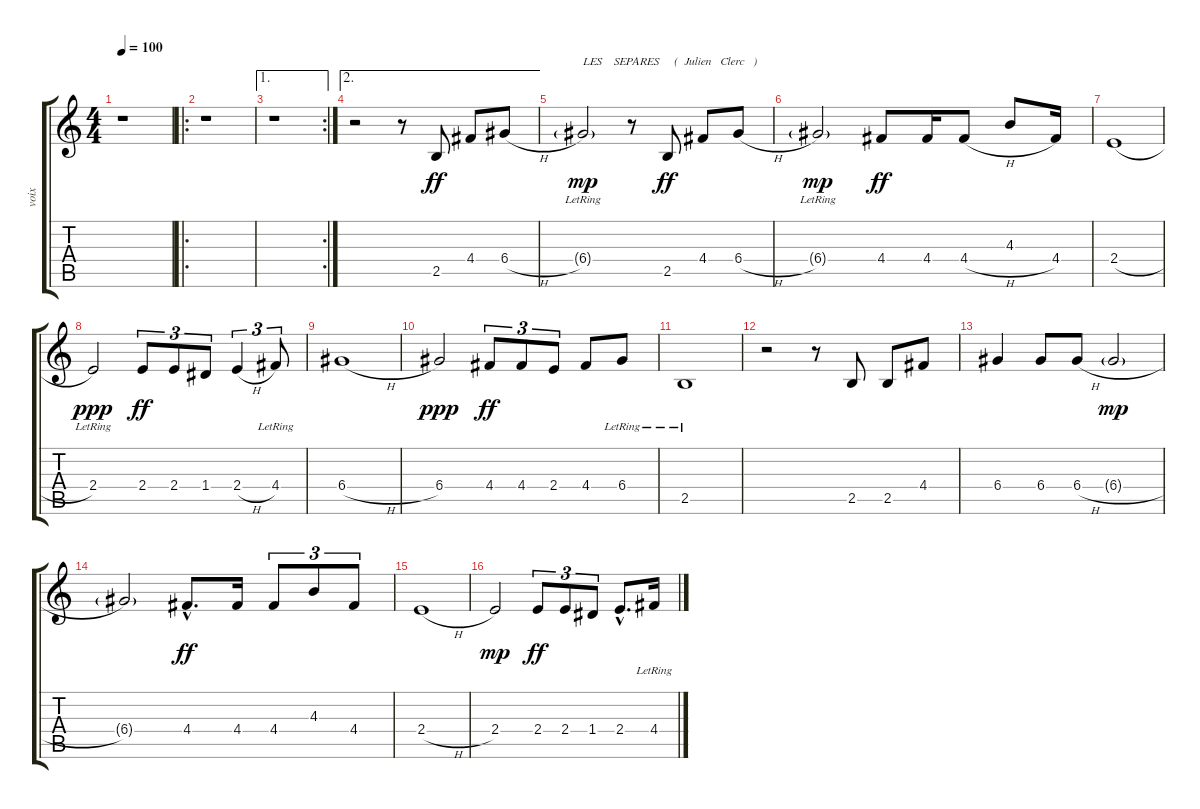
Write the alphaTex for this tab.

\track ("voix" "voix") {instrument celesta}
\staff {score tabs}
\tuning (E5 B4 G4 D4 A3 E3) {hide}
\ts (4 4)
\tempo 100
\clef g2
\ks c
r.1{dy ff instrument celesta} |
\ro
r.1 |
\ae 1
\rc 2
r.1 |
\ae 2
r.2 r.8 2.5.8 4.4.8 6.4{h}.8 |
6.4{g lr}.2{txt "LES    SEPARES     (  Julien   Clerc   )" dy mp} r.8 2.5.8{dy ff} 4.4.8 6.4{h}.8 |
6.4{g lr}.2{dy mp} 4.4.8{dy ff} 4.4.16 4.4{h}.8 4.3.8 4.4.16 |
2.4{h}.1 |
2.4{lr}.2{dy ppp} 2.4.8{tu (3 2) dy ff} 2.4.8{tu (3 2)} 1.4.8{tu (3 2)} 2.4{h}.4{tu (3 2)} 4.4{lr}.8{tu (3 2)} |
6.4{h}.1 |
6.4.2{dy ppp} 4.4.8{tu (3 2) dy ff} 4.4.8{tu (3 2)} 2.4.8{tu (3 2)} 4.4.8 6.4{lr}.8 |
2.5{lr}.1 |
r.2 r.8 2.5.8 2.5.8 4.4.8 |
6.4.4 6.4.8 6.4{h}.8 6.4{h g}.2{dy mp} |
6.4{g}.2 4.4{hac}.8{d dy ff} 4.4.16 4.4.8{tu (3 2)} 4.3.8{tu (3 2)} 4.4.8{tu (3 2)} |
2.4{h}.1 |
2.4.2{dy mp} 2.4.8{tu (3 2) dy ff} 2.4.8{tu (3 2)} 1.4.8{tu (3 2)} 2.4{hac}.8{d} 4.4{lr}.16
